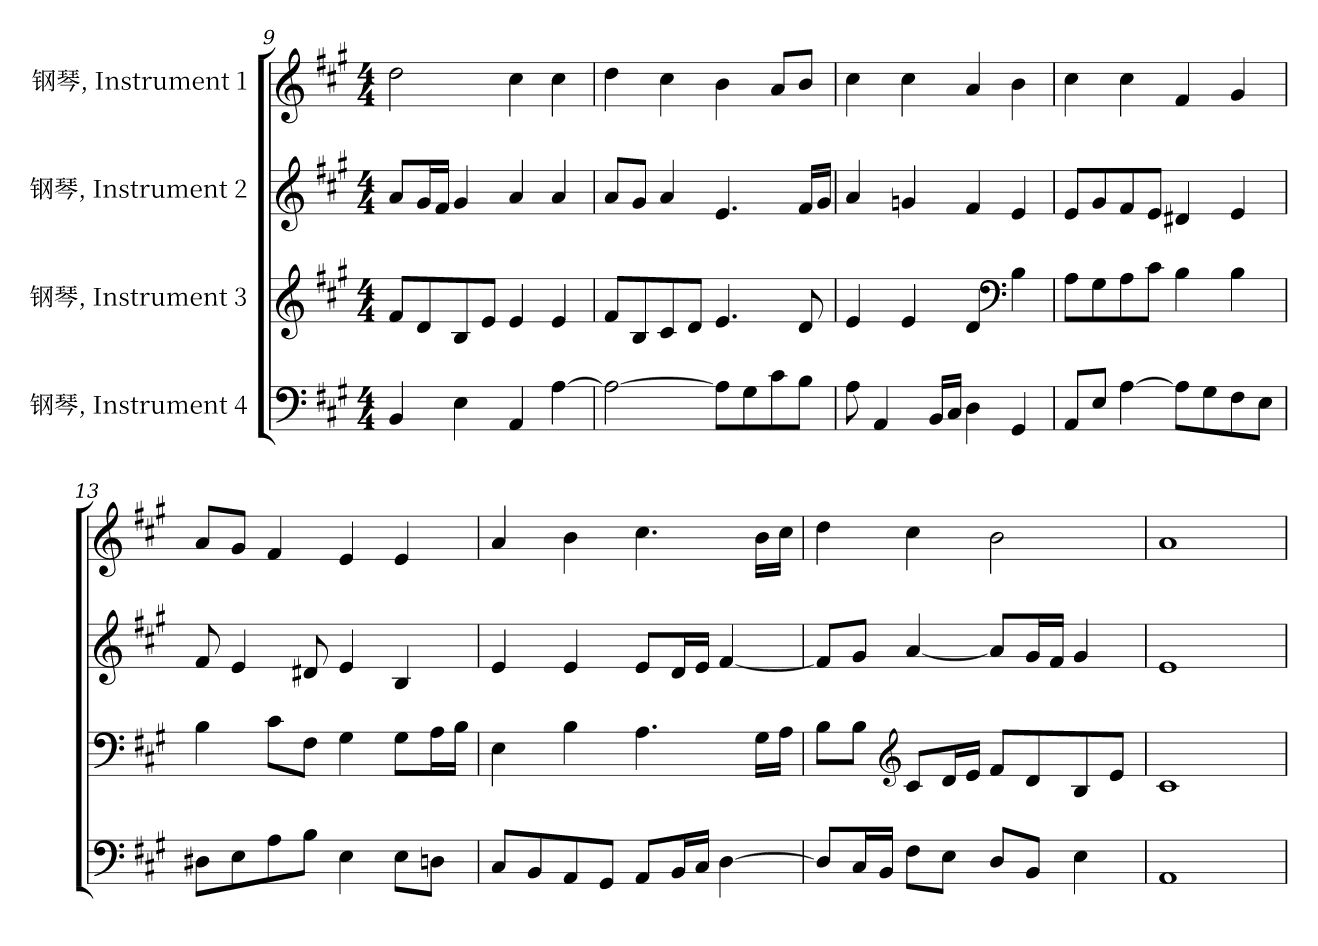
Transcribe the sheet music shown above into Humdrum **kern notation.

**kern	**kern	**kern	**kern
*part4	*part3	*part2	*part1
*staff4	*staff3	*staff2	*staff1
*I"钢琴, Instrument 4	*I"钢琴, Instrument 3	*I"钢琴, Instrument 2	*I"钢琴, Instrument 1
!!LO:LB:g=z
*clefF4	*clefG2	*clefG2	*clefG2
*k[f#c#g#]	*k[f#c#g#]	*k[f#c#g#]	*k[f#c#g#]
*M4/4	*M4/4	*M4/4	*M4/4
=9	=9	=9	=9
4BB/	8f#/L	8a/L	2dd\
.	8d/	16g#/L	.
.	.	16f#/JJ	.
4E\	8B/	4g#/	.
.	8e/J	.	.
4AA/	4e/	4a/	4cc#\
[4A\	4e/	4a/	4cc#\
=10	=10	=10	=10
2A\_	8f#/L	8a/L	4dd\
.	8B/	8g#/J	.
.	8c#/	4a/	4cc#\
.	8d/J	.	.
8A\L]	4.e/	4.e/	4b\
8G#\	.	.	.
8c#\	.	.	8a/L
8B\J	8d/	16f#/LL	8b/J
.	.	16g#/JJ	.
=11	=11	=11	=11
8A\	4e/	4a/	4cc#\
4AA/	.	.	.
.	4e/	4gn/	4cc#\
16BB/LL	.	.	.
16C#/JJ	.	.	.
4D\	4d/	4f#/	4a/
*	*clefF4	*	*
4GG#/	4B\	4e/	4b\
=12	=12	=12	=12
8AA/L	8A\L	8e/L	4cc#\
8E/J	8G#\	8g#/	.
[4A\	8A\	8f#/	4cc#\
.	8c#\J	8e/J	.
8A\L]	4B\	4d#X/	4f#/
8G#\	.	.	.
8F#\	4B\	4e/	4g#/
8E\J	.	.	.
!!LO:PB:g=z
=13	=13	=13	=13
8D#X\L	4B\	8f#/	8a/L
8E\	.	4e/	8g#/J
8A\	8c#\L	.	4f#/
8B\J	8F#\J	8d#X/	.
4E\	4G#\	4e/	4e/
8E\L	8G#\L	4B/	4e/
8Dn\J	16A\L	.	.
.	16B\JJ	.	.
=14	=14	=14	=14
8C#/L	4E\	4e/	4a/
8BB/	.	.	.
8AA/	4B\	4e/	4b\
8GG#/J	.	.	.
8AA/L	4.A\	8e/L	4.cc#\
16BB/L	.	16d/L	.
16C#/JJ	.	16e/JJ	.
[4D\	.	[4f#/	.
.	16G#\LL	.	16b\LL
.	16A\JJ	.	16cc#\JJ
=15	=15	=15	=15
8D/L]	8B\L	8f#/L]	4dd\
16C#/L	8B\J	8g#/J	.
16BB/JJ	.	.	.
*	*clefG2	*	*
8F#\L	8c#/L	[4a/	4cc#\
8E\J	16d/L	.	.
.	16e/JJ	.	.
8D/L	8f#/L	8a/L]	2b\
8BB/J	8d/	16g#/L	.
.	.	16f#/JJ	.
4E\	8B/	4g#/	.
.	8e/J	.	.
=16	=16	=16	=16
1AA	1c#	1e	1a
=	=	=	=
*-	*-	*-	*-
